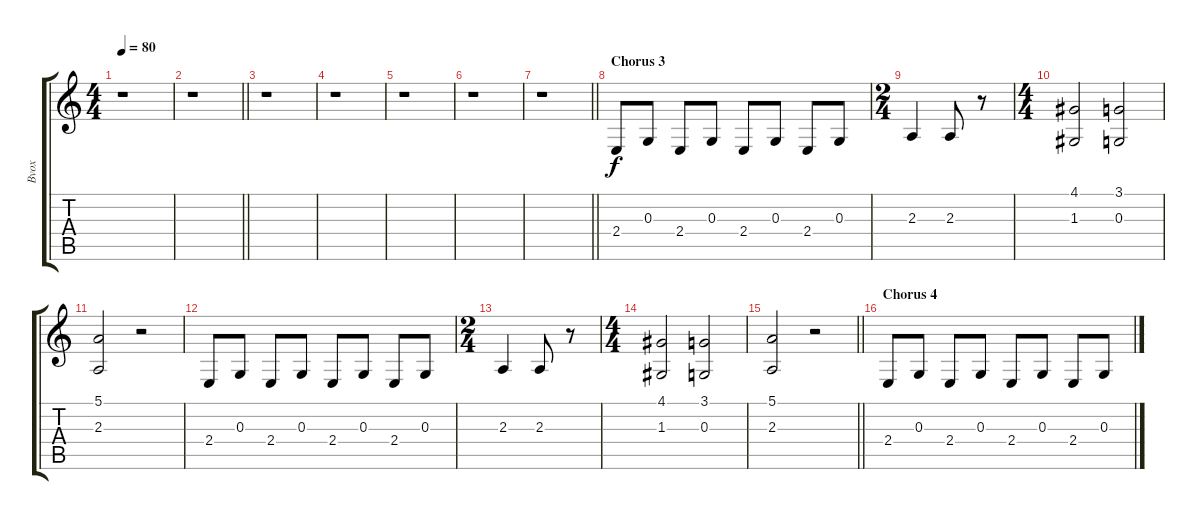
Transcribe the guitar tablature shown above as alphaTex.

\track ("Bvox" "Bvox") {instrument clarinet}
\staff {score tabs}
\tuning (E4 B3 G3 D3 A2 E2) {hide}
\ts (4 4)
\tempo 80
\clef g2
\ks c
r.1{dy f} |
\barLineRight lightlight
r.1 |
r.1 |
r.1 |
r.1 |
r.1 |
\barLineRight lightlight
r.1 |
\section ("" "Chorus 3")
2.4.8 0.3.8 2.4.8 0.3.8 2.4.8 0.3.8 2.4.8 0.3.8 |
\ts (2 4)
2.3.4 2.3.8 r.8 |
\ts (4 4)
(4.1 1.3).2 (3.1 0.3).2 |
(5.1 2.3).2 r.2 |
2.4.8 0.3.8 2.4.8 0.3.8 2.4.8 0.3.8 2.4.8 0.3.8 |
\ts (2 4)
2.3.4 2.3.8 r.8 |
\ts (4 4)
(4.1 1.3).2 (3.1 0.3).2 |
\barLineRight lightlight
(5.1 2.3).2 r.2 |
\section ("" "Chorus 4")
2.4.8 0.3.8 2.4.8 0.3.8 2.4.8 0.3.8 2.4.8 0.3.8
